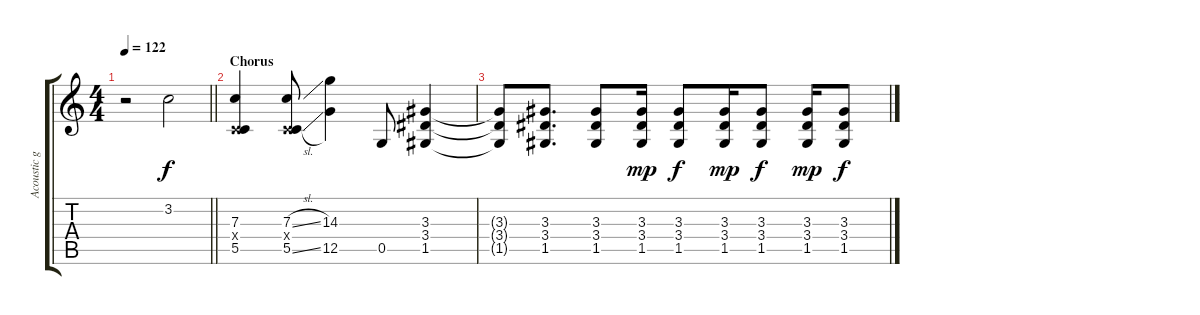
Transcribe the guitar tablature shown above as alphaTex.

\track ("Acoustic guitar 02" "Acoustic g") {instrument acousticguitarsteel}
\staff {score tabs}
\tuning (D4 A3 F3 C3 G2 C2) {hide}
\ts (4 4)
\tempo 122
\clef g2
\barLineRight lightlight
\ks c
r.2{dy f} 3.2.2 |
\section ("" "Chorus")
(7.3 0.4{x} 5.5).4{volume 8} (7.3{sl} 0.4{x} 5.5{sl}).8 (14.3 12.5).4 0.5.8 (3.3 3.4 1.5).4 |
(3.3{t} 3.4{t} 1.5{t}).8 (3.3 3.4 1.5).8{d} (3.3 3.4 1.5).8 (3.3 3.4 1.5).16{dy mp} (3.3 3.4 1.5).8{dy f} (3.3 3.4 1.5).16{dy mp} (3.3 3.4 1.5).8{dy f} (3.3 3.4 1.5).16{dy mp} (3.3 3.4 1.5).8{dy f}
